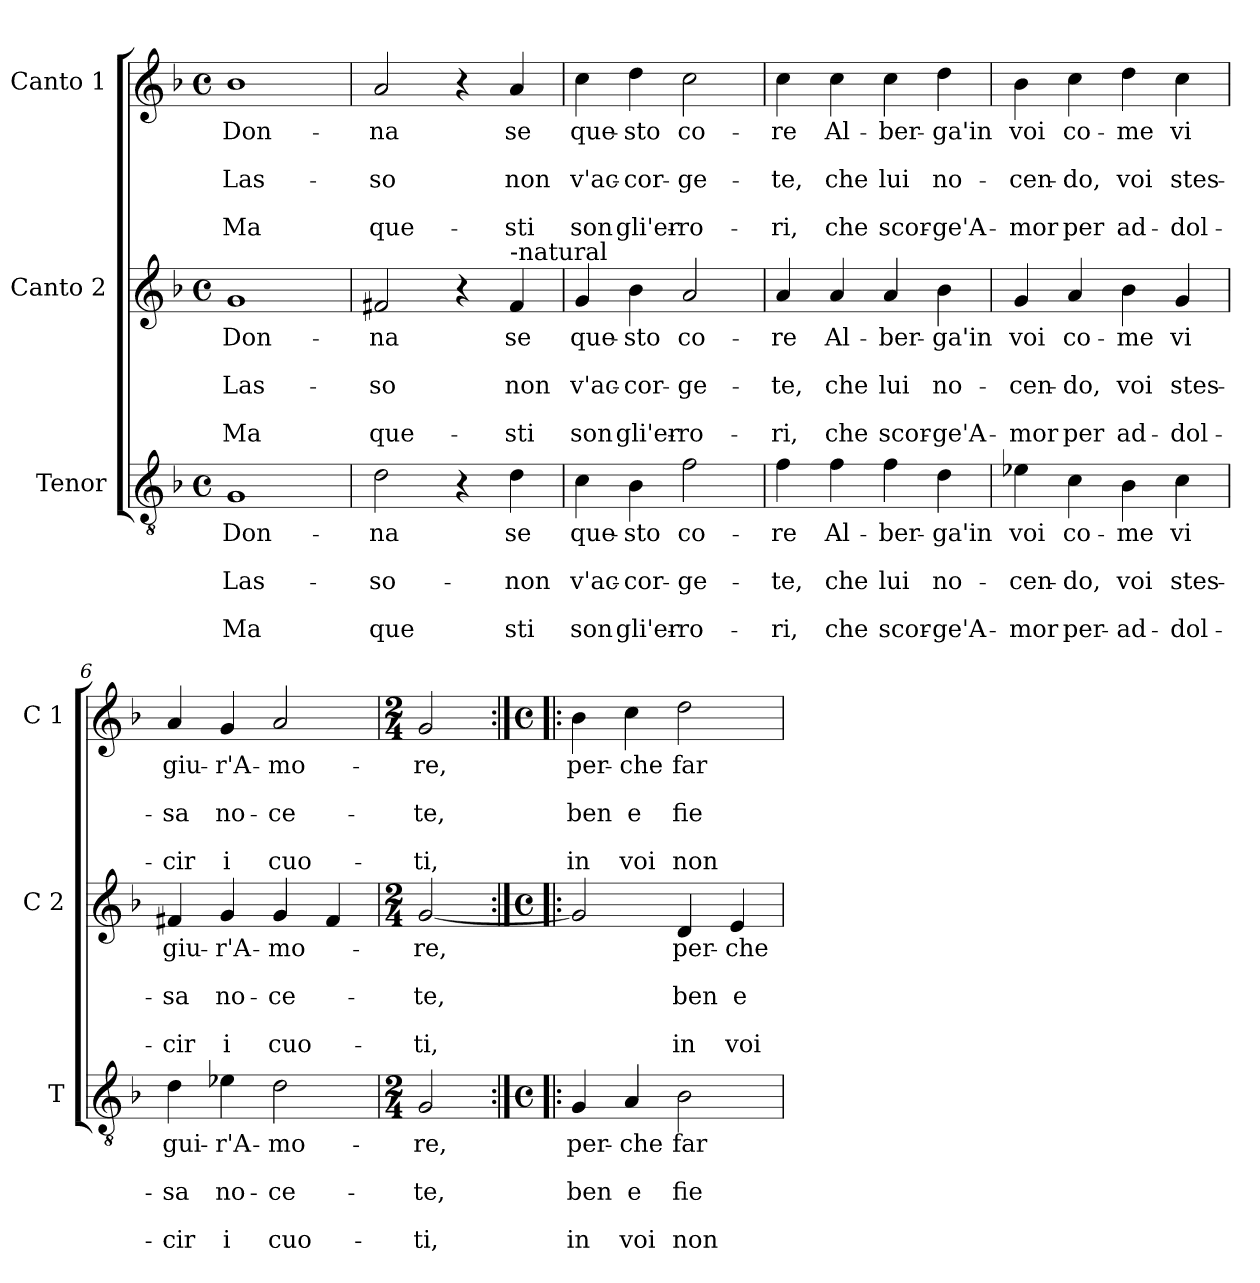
**kern	**text	**text	**text	**text	**text	**kern	**text	**text	**text	**text	**text	**kern	**text	**text	**text	**text	**text
*part3	*part3	*part3	*part3	*part3	*part3	*part2	*part2	*part2	*part2	*part2	*part2	*part1	*part1	*part1	*part1	*part1	*part1
*staff3	*staff3	*staff3	*staff3	*staff3	*staff3	*staff2	*staff2	*staff2	*staff2	*staff2	*staff2	*staff1	*staff1	*staff1	*staff1	*staff1	*staff1
*I"Tenor	*	*	*	*	*	*I"Canto 2	*	*	*	*	*	*I"Canto 1	*	*	*	*	*
*I'T	*	*	*	*	*	*I'C 2	*	*	*	*	*	*I'C 1	*	*	*	*	*
*clefGv2	*	*	*	*	*	*clefG2	*	*	*	*	*	*clefG2	*	*	*	*	*
*k[b-]	*	*	*	*	*	*k[b-]	*	*	*	*	*	*k[b-]	*	*	*	*	*
*F:	*	*	*	*	*	*F:	*	*	*	*	*	*F:	*	*	*	*	*
*M4/4	*	*	*	*	*	*M4/4	*	*	*	*	*	*M4/4	*	*	*	*	*
*met(c)	*	*	*	*	*	*met(c)	*	*	*	*	*	*met(c)	*	*	*	*	*
=1	=1	=1	=1	=1	=1	=1	=1	=1	=1	=1	=1	=1	=1	=1	=1	=1	=1
!	!LO:LY:b	!	!LO:LY:b	!	!LO:LY:b	!	!LO:LY:b	!	!LO:LY:b	!	!LO:LY:b	!	!LO:LY:b	!	!LO:LY:b	!	!LO:LY:b
1G	Don-	.	Las-	.	Ma	1g	Don-	.	Las-	.	Ma	1b-	Don-	.	Las-	.	Ma
=2	=2	=2	=2	=2	=2	=2	=2	=2	=2	=2	=2	=2	=2	=2	=2	=2	=2
!	!LO:LY:b	!	!LO:LY:b	!	!LO:LY:b	!	!LO:LY:b	!	!LO:LY:b	!	!LO:LY:b	!	!LO:LY:b	!	!LO:LY:b	!	!LO:LY:b
2d\	-na	.	-so-	.	que	2f#X/	-na	.	-so	.	que-	2a/	-na	.	-so	.	que-
4r	.	.	.	.	.	4r	.	.	.	.	.	4r	.	.	.	.	.
!	!	!	!	!	!	!LO:TX:a:t=-natural	!	!	!	!	!	!	!	!	!	!	!
!	!LO:LY:b	!	!LO:LY:b	!	!LO:LY:b	!	!LO:LY:b	!	!LO:LY:b	!	!LO:LY:b	!	!LO:LY:b	!	!LO:LY:b	!	!LO:LY:b
4d\	se	.	-non	.	sti	4f#/	se	.	non	.	-sti	4a/	se	.	non	.	-sti
=3	=3	=3	=3	=3	=3	=3	=3	=3	=3	=3	=3	=3	=3	=3	=3	=3	=3
!	!LO:LY:b	!	!LO:LY:b	!	!LO:LY:b	!	!LO:LY:b	!	!LO:LY:b	!	!LO:LY:b	!	!LO:LY:b	!	!LO:LY:b	!	!LO:LY:b
4c\	que-	.	v'ac-	.	son	4g/	que-	.	v'ac-	.	son	4cc\	que-	.	v'ac-	.	son
!	!LO:LY:b	!	!LO:LY:b	!	!LO:LY:b	!	!LO:LY:b	!	!LO:LY:b	!	!LO:LY:b	!	!LO:LY:b	!	!LO:LY:b	!	!LO:LY:b
4B-\	-sto	.	-cor-	.	gli'er-	4b-\	-sto	.	-cor-	.	gli'er-	4dd\	-sto	.	-cor-	.	gli'er-
!	!LO:LY:b	!	!LO:LY:b	!	!LO:LY:b	!	!LO:LY:b	!	!LO:LY:b	!	!LO:LY:b	!	!LO:LY:b	!	!LO:LY:b	!	!LO:LY:b
2f\	co-	.	-ge-	.	-ro-	2a/	co-	.	-ge-	.	-ro-	2cc\	co-	.	-ge-	.	-ro-
=4	=4	=4	=4	=4	=4	=4	=4	=4	=4	=4	=4	=4	=4	=4	=4	=4	=4
!	!LO:LY:b	!	!LO:LY:b	!	!LO:LY:b	!	!LO:LY:b	!	!LO:LY:b	!	!LO:LY:b	!	!LO:LY:b	!	!LO:LY:b	!	!LO:LY:b
4f\	-re	.	-te,	.	-ri,	4a/	-re	.	-te,	.	-ri,	4cc\	-re	.	-te,	.	-ri,
!	!LO:LY:b	!	!LO:LY:b	!	!LO:LY:b	!	!LO:LY:b	!	!LO:LY:b	!	!LO:LY:b	!	!LO:LY:b	!	!LO:LY:b	!	!LO:LY:b
4f\	Al-	.	che	.	che	4a/	Al-	.	che	.	che	4cc\	Al-	.	che	.	che
!	!LO:LY:b	!	!LO:LY:b	!	!LO:LY:b	!	!LO:LY:b	!	!LO:LY:b	!	!LO:LY:b	!	!LO:LY:b	!	!LO:LY:b	!	!LO:LY:b
4f\	-ber-	.	lui	.	scor-	4a/	-ber-	.	lui	.	scor-	4cc\	-ber-	.	lui	.	scor-
!	!LO:LY:b	!	!LO:LY:b	!	!LO:LY:b	!	!LO:LY:b	!	!LO:LY:b	!	!LO:LY:b	!	!LO:LY:b	!	!LO:LY:b	!	!LO:LY:b
4d\	-ga'in	.	no-	.	-ge'A-	4b-\	-ga'in	.	no-	.	-ge'A-	4dd\	-ga'in	.	no-	.	-ge'A-
!!LO:LB:g=z
=5	=5	=5	=5	=5	=5	=5	=5	=5	=5	=5	=5	=5	=5	=5	=5	=5	=5
!	!LO:LY:b	!	!LO:LY:b	!	!LO:LY:b	!	!LO:LY:b	!	!LO:LY:b	!	!LO:LY:b	!	!LO:LY:b	!	!LO:LY:b	!	!LO:LY:b
4e-X\	voi	.	-cen-	.	-mor	4g/	voi	.	-cen-	.	-mor	4b-\	voi	.	-cen-	.	-mor
!	!LO:LY:b	!	!LO:LY:b	!	!LO:LY:b	!	!LO:LY:b	!	!LO:LY:b	!	!LO:LY:b	!	!LO:LY:b	!	!LO:LY:b	!	!LO:LY:b
4c\	co-	.	-do,	.	per-	4a/	co-	.	-do,	.	per	4cc\	co-	.	-do,	.	per
!	!LO:LY:b	!	!LO:LY:b	!	!LO:LY:b	!	!LO:LY:b	!	!LO:LY:b	!	!LO:LY:b	!	!LO:LY:b	!	!LO:LY:b	!	!LO:LY:b
4B-\	-me	.	voi	.	-ad-	4b-\	-me	.	voi	.	ad-	4dd\	-me	.	voi	.	ad-
!	!LO:LY:b	!	!LO:LY:b	!	!LO:LY:b	!	!LO:LY:b	!	!LO:LY:b	!	!LO:LY:b	!	!LO:LY:b	!	!LO:LY:b	!	!LO:LY:b
4c\	vi	.	stes-	.	-dol-	4g/	vi	.	stes-	.	-dol-	4cc\	vi	.	stes-	.	-dol-
=6	=6	=6	=6	=6	=6	=6	=6	=6	=6	=6	=6	=6	=6	=6	=6	=6	=6
!	!LO:LY:b	!	!LO:LY:b	!	!LO:LY:b	!	!LO:LY:b	!	!LO:LY:b	!	!LO:LY:b	!	!LO:LY:b	!	!LO:LY:b	!	!LO:LY:b
4d\	gui-	.	-sa	.	-cir	4f#X/	giu-	.	-sa	.	-cir	4a/	giu-	.	-sa	.	-cir
!	!LO:LY:b	!	!LO:LY:b	!	!LO:LY:b	!	!LO:LY:b	!	!LO:LY:b	!	!LO:LY:b	!	!LO:LY:b	!	!LO:LY:b	!	!LO:LY:b
4e-X\	-r'A-	.	no-	.	i	4g/	-r'A-	.	no-	.	i	4g/	-r'A-	.	no-	.	i
!	!LO:LY:b	!	!LO:LY:b	!	!LO:LY:b	!	!LO:LY:b	!	!LO:LY:b	!	!LO:LY:b	!	!LO:LY:b	!	!LO:LY:b	!	!LO:LY:b
2d\	-mo-	.	-ce-	.	cuo-	4g/	-mo-	.	-ce-	.	cuo-	2a/	-mo-	.	-ce-	.	cuo-
.	.	.	.	.	.	4f#/	.	.	.	.	.	.	.	.	.	.	.
=7	=7	=7	=7	=7	=7	=7	=7	=7	=7	=7	=7	=7	=7	=7	=7	=7	=7
*M2/4	*	*	*	*	*	*M2/4	*	*	*	*	*	*M2/4	*	*	*	*	*
!	!LO:LY:b	!	!LO:LY:b	!	!LO:LY:b	!	!LO:LY:b	!	!LO:LY:b	!	!LO:LY:b	!	!LO:LY:b	!	!LO:LY:b	!	!LO:LY:b
2G/	-re,	.	-te,	.	-ti,	[2g/	-re,	.	-te,	.	-ti,	2g/	-re,	.	-te,	.	-ti,
=8:|!|:	=8:|!|:	=8:|!|:	=8:|!|:	=8:|!|:	=8:|!|:	=8:|!|:	=8:|!|:	=8:|!|:	=8:|!|:	=8:|!|:	=8:|!|:	=8:|!|:	=8:|!|:	=8:|!|:	=8:|!|:	=8:|!|:	=8:|!|:
*M4/4	*	*	*	*	*	*M4/4	*	*	*	*	*	*M4/4	*	*	*	*	*
*met(c)	*	*	*	*	*	*met(c)	*	*	*	*	*	*met(c)	*	*	*	*	*
!	!LO:LY:b	!	!LO:LY:b	!	!LO:LY:b	!	!	!	!	!	!	!	!LO:LY:b	!	!LO:LY:b	!	!LO:LY:b
4G/	per-	.	ben	.	in	2g/]	.	.	.	.	.	4b-\	per-	.	ben	.	in
!	!LO:LY:b	!	!LO:LY:b	!	!LO:LY:b	!	!	!	!	!	!	!	!LO:LY:b	!	!LO:LY:b	!	!LO:LY:b
4A/	-che	.	e	.	voi	.	.	.	.	.	.	4cc\	-che	.	e	.	voi
!	!LO:LY:b	!	!LO:LY:b	!	!LO:LY:b	!	!LO:LY:b	!	!LO:LY:b	!	!LO:LY:b	!	!LO:LY:b	!	!LO:LY:b	!	!LO:LY:b
2B-\	far	.	fie-	.	non	4d/	per-	.	ben	.	in	2dd\	far-	.	fie-	.	non
!	!	!	!	!	!	!	!LO:LY:b	!	!LO:LY:b	!	!LO:LY:b	!	!	!	!	!	!
.	.	.	.	.	.	4e/	-che	.	e	.	voi	.	.	.	.	.	.
=	=	=	=	=	=	=	=	=	=	=	=	=	=	=	=	=	=
*-	*-	*-	*-	*-	*-	*-	*-	*-	*-	*-	*-	*-	*-	*-	*-	*-	*-
